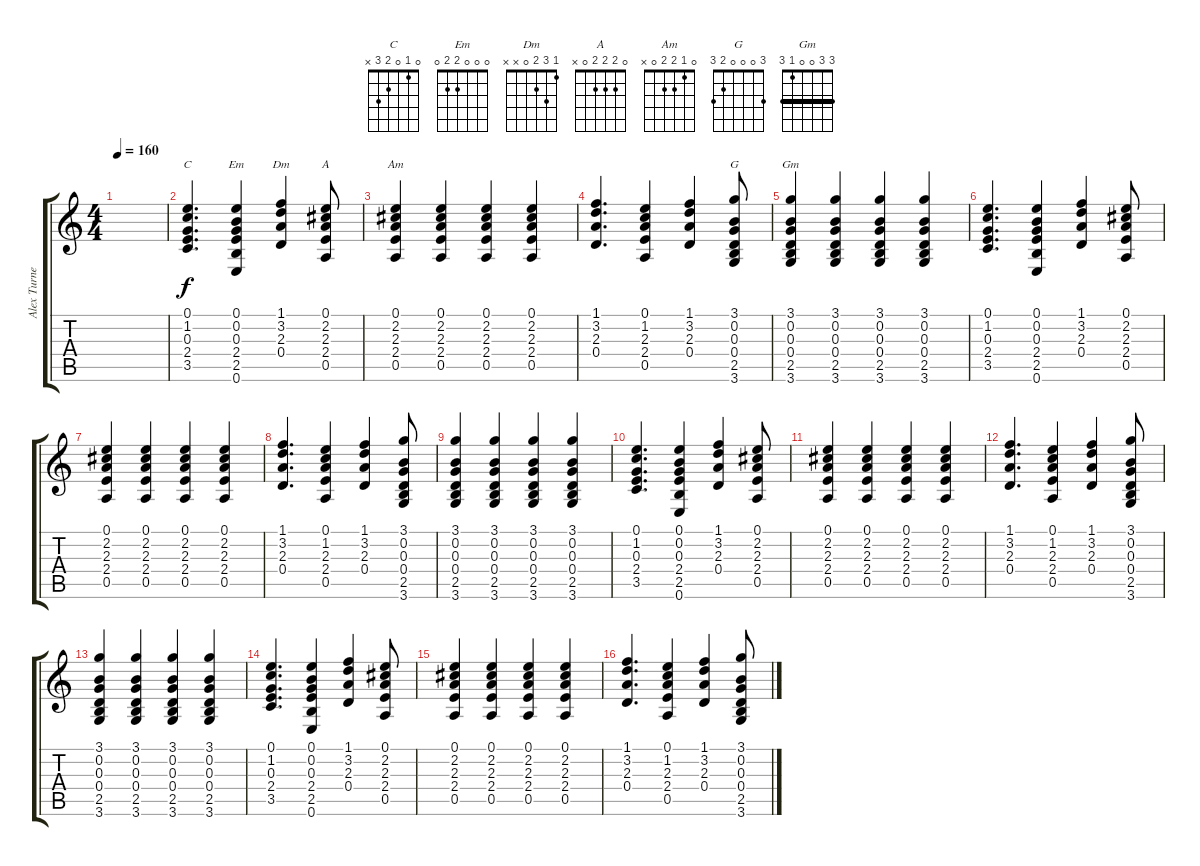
\track ("Alex Turner" "Alex Turne") {instrument distortionguitar}
\staff {score tabs}
\tuning (E4 B3 G3 D3 A2 E2) {hide}
\chord ("C" 0 1 0 2 3 x)
\chord ("Em" 0 0 0 2 2 0)
\chord ("Dm" 1 3 2 0 x x)
\chord ("A" 0 2 2 2 0 x)
\chord ("Am" 0 1 2 2 0 x)
\chord ("G" 3 0 0 0 2 3)
\chord ("Gm" 3 3 0 0 1 3) {barre 3}
\ts (4 4)
\tempo 160
\clef g2
\ks c
|
(0.1 1.2 0.3 2.4 3.5).4{d ch "C"} (0.1 0.2 0.3 2.4 2.5 0.6).4{ch "Em"} (1.1 3.2 2.3 0.4).4{ch "Dm"} (0.1 2.2 2.3 2.4 0.5).8{ch "A"} |
(0.1 2.2 2.3 2.4 0.5).4{ch "Am"} (0.1 2.2 2.3 2.4 0.5).4 (0.1 2.2 2.3 2.4 0.5).4 (0.1 2.2 2.3 2.4 0.5).4 |
(1.1 3.2 2.3 0.4).4{d} (0.1 1.2 2.3 2.4 0.5).4 (1.1 3.2 2.3 0.4).4 (3.1 0.2 0.3 0.4 2.5 3.6).8{ch "G"} |
(3.1 0.2 0.3 0.4 2.5 3.6).4{ch "Gm"} (3.1 0.2 0.3 0.4 2.5 3.6).4 (3.1 0.2 0.3 0.4 2.5 3.6).4 (3.1 0.2 0.3 0.4 2.5 3.6).4 |
(0.1 1.2 0.3 2.4 3.5).4{d} (0.1 0.2 0.3 2.4 2.5 0.6).4 (1.1 3.2 2.3 0.4).4 (0.1 2.2 2.3 2.4 0.5).8 |
(0.1 2.2 2.3 2.4 0.5).4 (0.1 2.2 2.3 2.4 0.5).4 (0.1 2.2 2.3 2.4 0.5).4 (0.1 2.2 2.3 2.4 0.5).4 |
(1.1 3.2 2.3 0.4).4{d} (0.1 1.2 2.3 2.4 0.5).4 (1.1 3.2 2.3 0.4).4 (3.1 0.2 0.3 0.4 2.5 3.6).8 |
(3.1 0.2 0.3 0.4 2.5 3.6).4 (3.1 0.2 0.3 0.4 2.5 3.6).4 (3.1 0.2 0.3 0.4 2.5 3.6).4 (3.1 0.2 0.3 0.4 2.5 3.6).4 |
(0.1 1.2 0.3 2.4 3.5).4{d} (0.1 0.2 0.3 2.4 2.5 0.6).4 (1.1 3.2 2.3 0.4).4 (0.1 2.2 2.3 2.4 0.5).8 |
(0.1 2.2 2.3 2.4 0.5).4 (0.1 2.2 2.3 2.4 0.5).4 (0.1 2.2 2.3 2.4 0.5).4 (0.1 2.2 2.3 2.4 0.5).4 |
(1.1 3.2 2.3 0.4).4{d} (0.1 1.2 2.3 2.4 0.5).4 (1.1 3.2 2.3 0.4).4 (3.1 0.2 0.3 0.4 2.5 3.6).8 |
(3.1 0.2 0.3 0.4 2.5 3.6).4 (3.1 0.2 0.3 0.4 2.5 3.6).4 (3.1 0.2 0.3 0.4 2.5 3.6).4 (3.1 0.2 0.3 0.4 2.5 3.6).4 |
(0.1 1.2 0.3 2.4 3.5).4{d} (0.1 0.2 0.3 2.4 2.5 0.6).4 (1.1 3.2 2.3 0.4).4 (0.1 2.2 2.3 2.4 0.5).8 |
(0.1 2.2 2.3 2.4 0.5).4 (0.1 2.2 2.3 2.4 0.5).4 (0.1 2.2 2.3 2.4 0.5).4 (0.1 2.2 2.3 2.4 0.5).4 |
(1.1 3.2 2.3 0.4).4{d} (0.1 1.2 2.3 2.4 0.5).4 (1.1 3.2 2.3 0.4).4 (3.1 0.2 0.3 0.4 2.5 3.6).8
